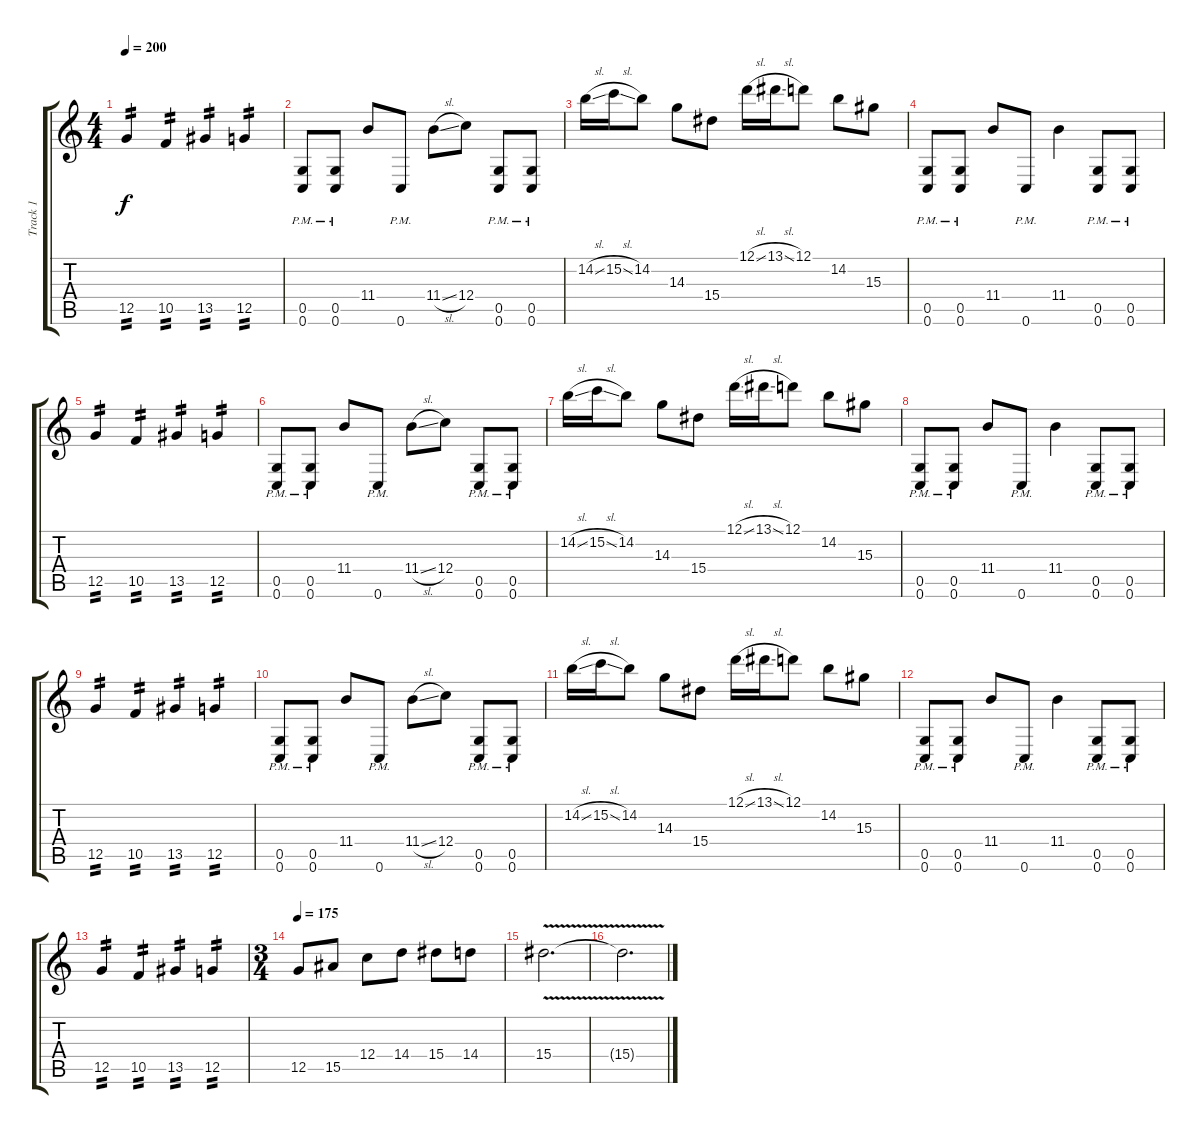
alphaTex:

\track ("Track 1" "Track 1") {instrument distortionguitar}
\staff {score tabs}
\tuning (D4 A3 F3 C3 G2 C2) {hide}
\ts (4 4)
\tempo 200
\clef g2
\ks c
12.5.4{tp 2 dy f} 10.5.4{tp 2} 13.5.4{tp 2} 12.5.4{tp 2} |
(0.5{pm} 0.6{pm}).8 (0.5{pm} 0.6{pm}).8 11.4.8 0.6{pm}.8 11.4{sl}.8 12.4.8 (0.5{pm} 0.6{pm}).8 (0.5{pm} 0.6{pm}).8 |
14.2{sl}.16 15.2{sl}.16 14.2.8 14.3.8 15.4.8 12.1{sl}.16 13.1{sl}.16 12.1.8 14.2.8 15.3.8 |
(0.5{pm} 0.6{pm}).8 (0.5{pm} 0.6{pm}).8 11.4.8 0.6{pm}.8 11.4.4 (0.5{pm} 0.6{pm}).8 (0.5{pm} 0.6{pm}).8 |
12.5.4{tp 2} 10.5.4{tp 2} 13.5.4{tp 2} 12.5.4{tp 2} |
(0.5{pm} 0.6{pm}).8 (0.5{pm} 0.6{pm}).8 11.4.8 0.6{pm}.8 11.4{sl}.8 12.4.8 (0.5{pm} 0.6{pm}).8 (0.5{pm} 0.6{pm}).8 |
14.2{sl}.16 15.2{sl}.16 14.2.8 14.3.8 15.4.8 12.1{sl}.16 13.1{sl}.16 12.1.8 14.2.8 15.3.8 |
(0.5{pm} 0.6{pm}).8 (0.5{pm} 0.6{pm}).8 11.4.8 0.6{pm}.8 11.4.4 (0.5{pm} 0.6{pm}).8 (0.5{pm} 0.6{pm}).8 |
12.5.4{tp 2} 10.5.4{tp 2} 13.5.4{tp 2} 12.5.4{tp 2} |
(0.5{pm} 0.6{pm}).8 (0.5{pm} 0.6{pm}).8 11.4.8 0.6{pm}.8 11.4{sl}.8 12.4.8 (0.5{pm} 0.6{pm}).8 (0.5{pm} 0.6{pm}).8 |
14.2{sl}.16 15.2{sl}.16 14.2.8 14.3.8 15.4.8 12.1{sl}.16 13.1{sl}.16 12.1.8 14.2.8 15.3.8 |
(0.5{pm} 0.6{pm}).8 (0.5{pm} 0.6{pm}).8 11.4.8 0.6{pm}.8 11.4.4 (0.5{pm} 0.6{pm}).8 (0.5{pm} 0.6{pm}).8 |
12.5.4{tp 2} 10.5.4{tp 2} 13.5.4{tp 2} 12.5.4{tp 2} |
\ts (3 4)
\tempo 175
12.5.8 15.5.8 12.4.8 14.4.8 15.4.8 14.4.8 |
15.4{v}.2{d} |
15.4{t}.2{d}
